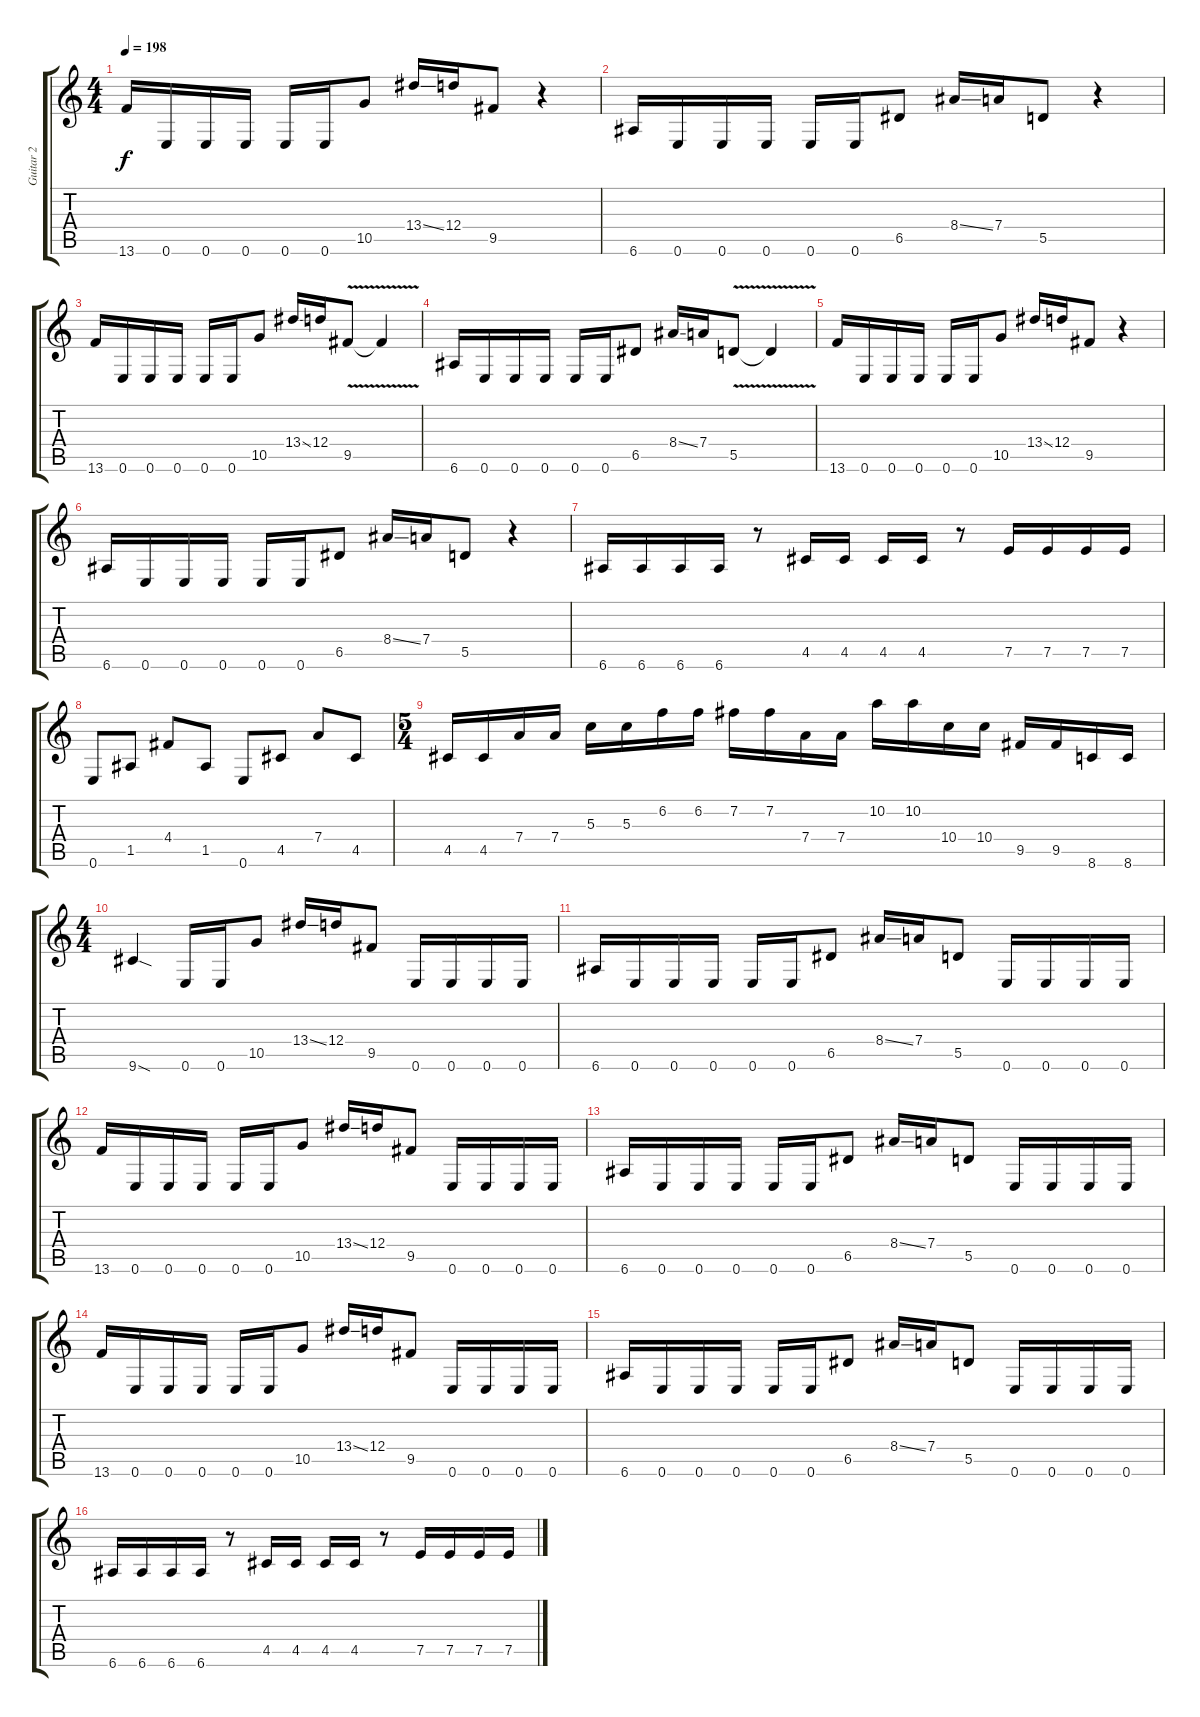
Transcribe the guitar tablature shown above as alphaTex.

\track ("Guitar 2" "Guitar 2") {instrument distortionguitar}
\staff {score tabs}
\tuning (E4 B3 G3 D3 A2 E2) {hide}
\ts (4 4)
\tempo 198
\clef g2
\ks c
13.6.16{dy f instrument distortionguitar} 0.6.16 0.6.16 0.6.16 0.6.16 0.6.16 10.5.8 13.4{ss}.16 12.4.16 9.5.8 r.4 |
6.6.16 0.6.16 0.6.16 0.6.16 0.6.16 0.6.16 6.5.8 8.4{ss}.16 7.4.16 5.5.8 r.4 |
13.6.16 0.6.16 0.6.16 0.6.16 0.6.16 0.6.16 10.5.8 13.4{ss}.16 12.4.16 9.5{v}.8 9.5{t}.4 |
6.6.16 0.6.16 0.6.16 0.6.16 0.6.16 0.6.16 6.5.8 8.4{ss}.16 7.4.16 5.5{v}.8 5.5{t}.4 |
13.6.16 0.6.16 0.6.16 0.6.16 0.6.16 0.6.16 10.5.8 13.4{ss}.16 12.4.16 9.5.8 r.4 |
6.6.16 0.6.16 0.6.16 0.6.16 0.6.16 0.6.16 6.5.8 8.4{ss}.16 7.4.16 5.5.8 r.4 |
6.6.16 6.6.16 6.6.16 6.6.16 r.8 4.5.16 4.5.16 4.5.16 4.5.16 r.8 7.5.16 7.5.16 7.5.16 7.5.16 |
0.6.8 1.5.8 4.4.8 1.5.8 0.6.8 4.5.8 7.4.8 4.5.8 |
\ts (5 4)
4.5.16 4.5.16 7.4.16 7.4.16 5.3.16 5.3.16 6.2.16 6.2.16 7.2.16 7.2.16 7.4.16 7.4.16 10.2.16 10.2.16 10.4.16 10.4.16 9.5.16 9.5.16 8.6.16 8.6.16 |
\ts (4 4)
9.6{sod}.4 0.6.16 0.6.16 10.5.8 13.4{ss}.16 12.4.16 9.5.8 0.6.16 0.6.16 0.6.16 0.6.16 |
6.6.16 0.6.16 0.6.16 0.6.16 0.6.16 0.6.16 6.5.8 8.4{ss}.16 7.4.16 5.5.8 0.6.16 0.6.16 0.6.16 0.6.16 |
13.6.16 0.6.16 0.6.16 0.6.16 0.6.16 0.6.16 10.5.8 13.4{ss}.16 12.4.16 9.5.8 0.6.16 0.6.16 0.6.16 0.6.16 |
6.6.16 0.6.16 0.6.16 0.6.16 0.6.16 0.6.16 6.5.8 8.4{ss}.16 7.4.16 5.5.8 0.6.16 0.6.16 0.6.16 0.6.16 |
13.6.16 0.6.16 0.6.16 0.6.16 0.6.16 0.6.16 10.5.8 13.4{ss}.16 12.4.16 9.5.8 0.6.16 0.6.16 0.6.16 0.6.16 |
6.6.16 0.6.16 0.6.16 0.6.16 0.6.16 0.6.16 6.5.8 8.4{ss}.16 7.4.16 5.5.8 0.6.16 0.6.16 0.6.16 0.6.16 |
6.6.16 6.6.16 6.6.16 6.6.16 r.8 4.5.16 4.5.16 4.5.16 4.5.16 r.8 7.5.16 7.5.16 7.5.16 7.5.16
